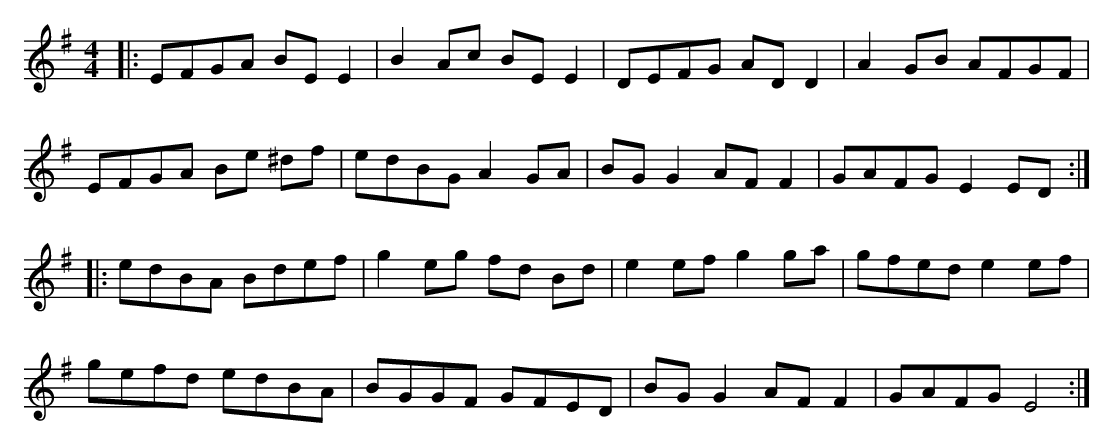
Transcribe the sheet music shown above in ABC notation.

X:1
M:4/4
K:Emin
|:EFGA BE E2|B2Ac BE E2|DEFG AD D2|A2GB AFGF|
EFGA Be ^df|edBG A2GA|BGG2 AFF2|GAFG E2ED:|
|:edBA Bdef|g2 eg fd Bd|e2ef g2ga|gfed e2 ef|
gefd edBA|BGGF GFED|BGG2 AFF2|GAFG E4:|
